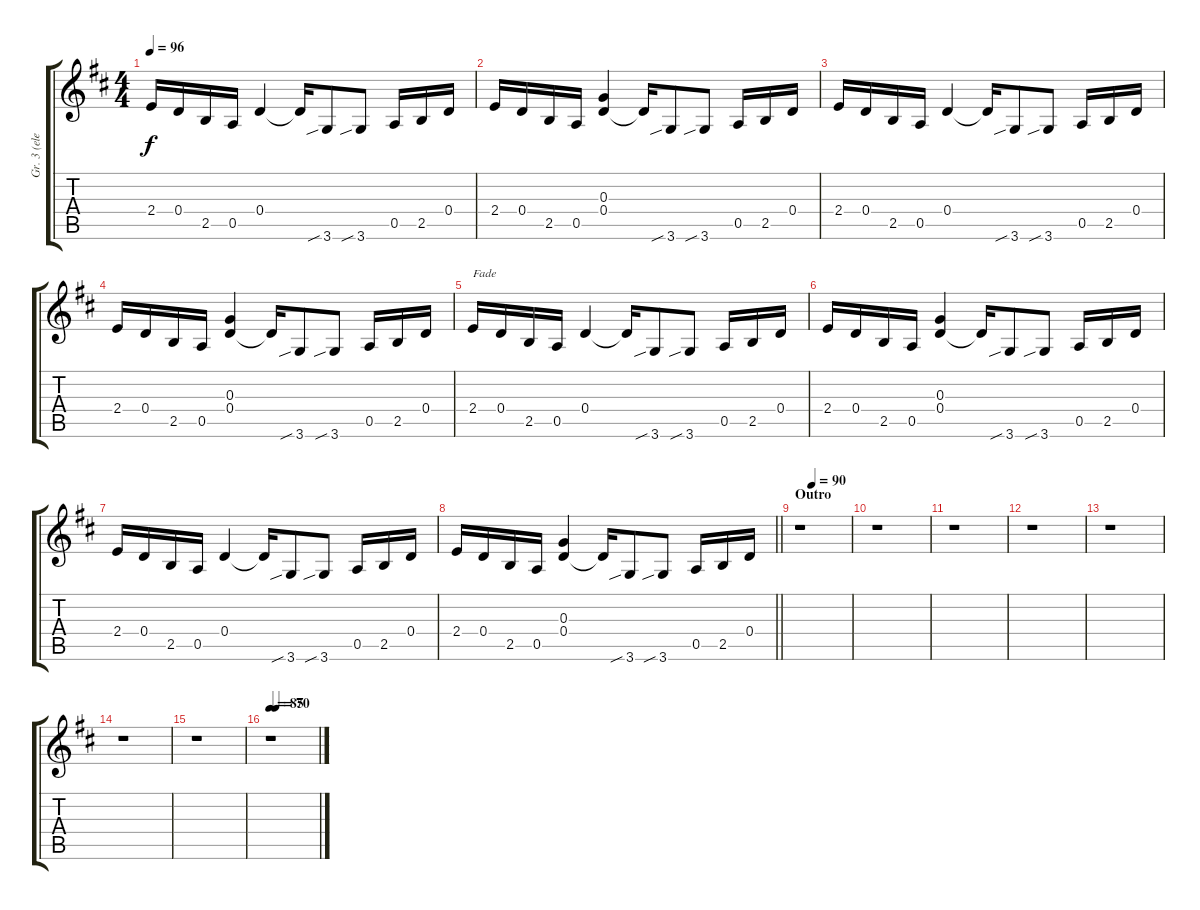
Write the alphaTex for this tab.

\track ("Gr. 3 (elec. w/light dist)" "Gr. 3 (ele") {instrument distortionguitar}
\staff {score tabs}
\tuning (E4 B3 G3 D3 A2 E2) {hide}
\ts (4 4)
\tempo 96
\clef g2
\ks d
2.4.16{dy f} 0.4.16 2.5.16 0.5.16 0.4.4 0.4{t}.16 3.6{sib}.8 3.6{sib}.8 0.5.16 2.5.16 0.4.16 |
2.4.16 0.4.16 2.5.16 0.5.16 (0.3 0.4).4 0.4{t}.16 3.6{sib}.8 3.6{sib}.8 0.5.16 2.5.16 0.4.16 |
2.4.16 0.4.16 2.5.16 0.5.16 0.4.4 0.4{t}.16 3.6{sib}.8 3.6{sib}.8 0.5.16 2.5.16 0.4.16 |
2.4.16 0.4.16 2.5.16 0.5.16 (0.3 0.4).4 0.4{t}.16 3.6{sib}.8 3.6{sib}.8 0.5.16 2.5.16 0.4.16 |
2.4.16{txt "Fade" volume 11} 0.4.16 2.5.16 0.5.16 0.4.4 0.4{t}.16 3.6{sib}.8 3.6{sib}.8 0.5.16 2.5.16 0.4.16 |
2.4.16 0.4.16 2.5.16 0.5.16 (0.3 0.4).4 0.4{t}.16 3.6{sib}.8 3.6{sib}.8 0.5.16 2.5.16 0.4.16 |
2.4.16{volume 0} 0.4.16 2.5.16 0.5.16 0.4.4 0.4{t}.16 3.6{sib}.8 3.6{sib}.8 0.5.16 2.5.16 0.4.16 |
\barLineRight lightlight
2.4.16 0.4.16 2.5.16 0.5.16 (0.3 0.4).4 0.4{t}.16 3.6{sib}.8 3.6{sib}.8 0.5.16 2.5.16 0.4.16 |
\section ("" "Outro")
\tempo (90 0.25)
r.1 |
r.1 |
r.1 |
r.1 |
r.1 |
r.1 |
r.1 |
\tempo 85
\tempo (70 0.125)
r.1
